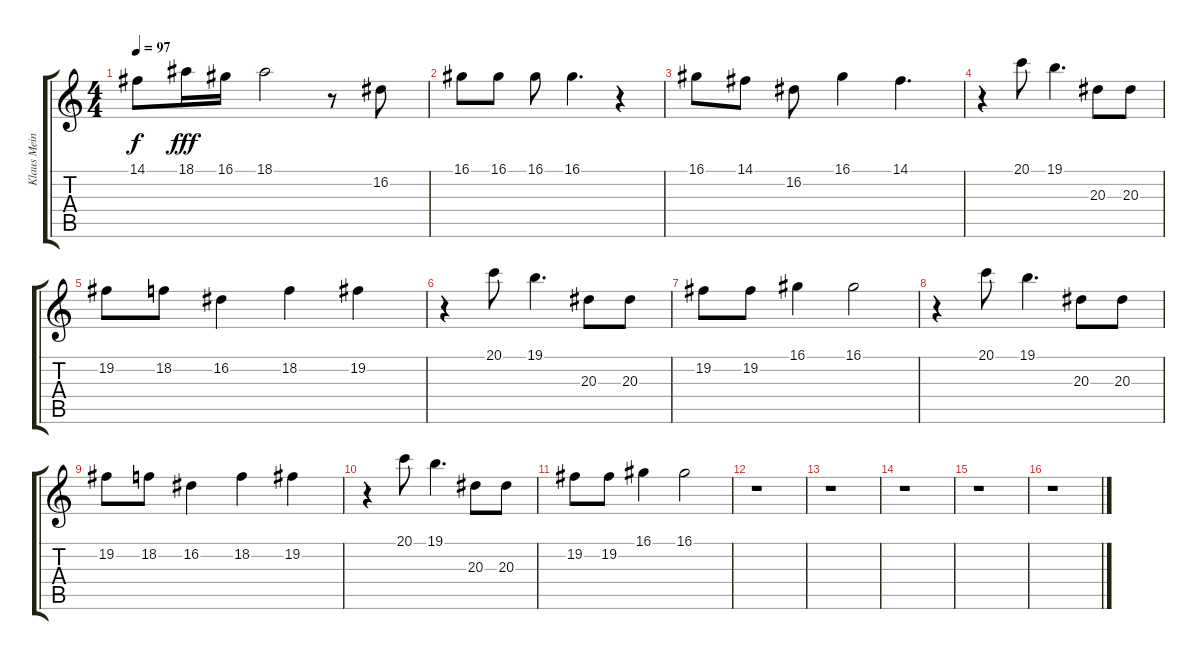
\track ("Klaus Meine" "Klaus Mein") {instrument synthvoice}
\staff {score tabs}
\tuning (E4 B3 G3 D3 A2 E2) {hide}
\ts (4 4)
\tempo 97
\clef g2
\ks c
14.1{t}.8{dy f} 18.1.16{dy fff} 16.1.16 18.1.2 r.8 16.2.8 |
16.1.8 16.1.8 16.1.8 16.1.4{d} r.4 |
16.1.8 14.1.8 16.2.8 16.1.4 14.1.4{d} |
r.4 20.1.8 19.1.4{d} 20.3.8 20.3.8 |
19.2.8 18.2.8 16.2.4 18.2.4 19.2.4 |
r.4 20.1.8 19.1.4{d} 20.3.8 20.3.8 |
19.2.8 19.2.8 16.1.4 16.1.2 |
r.4 20.1.8 19.1.4{d} 20.3.8 20.3.8 |
19.2.8 18.2.8 16.2.4 18.2.4 19.2.4 |
r.4 20.1.8 19.1.4{d} 20.3.8 20.3.8 |
19.2.8 19.2.8 16.1.4 16.1.2 |
r.1 |
r.1 |
r.1 |
r.1 |
r.1
